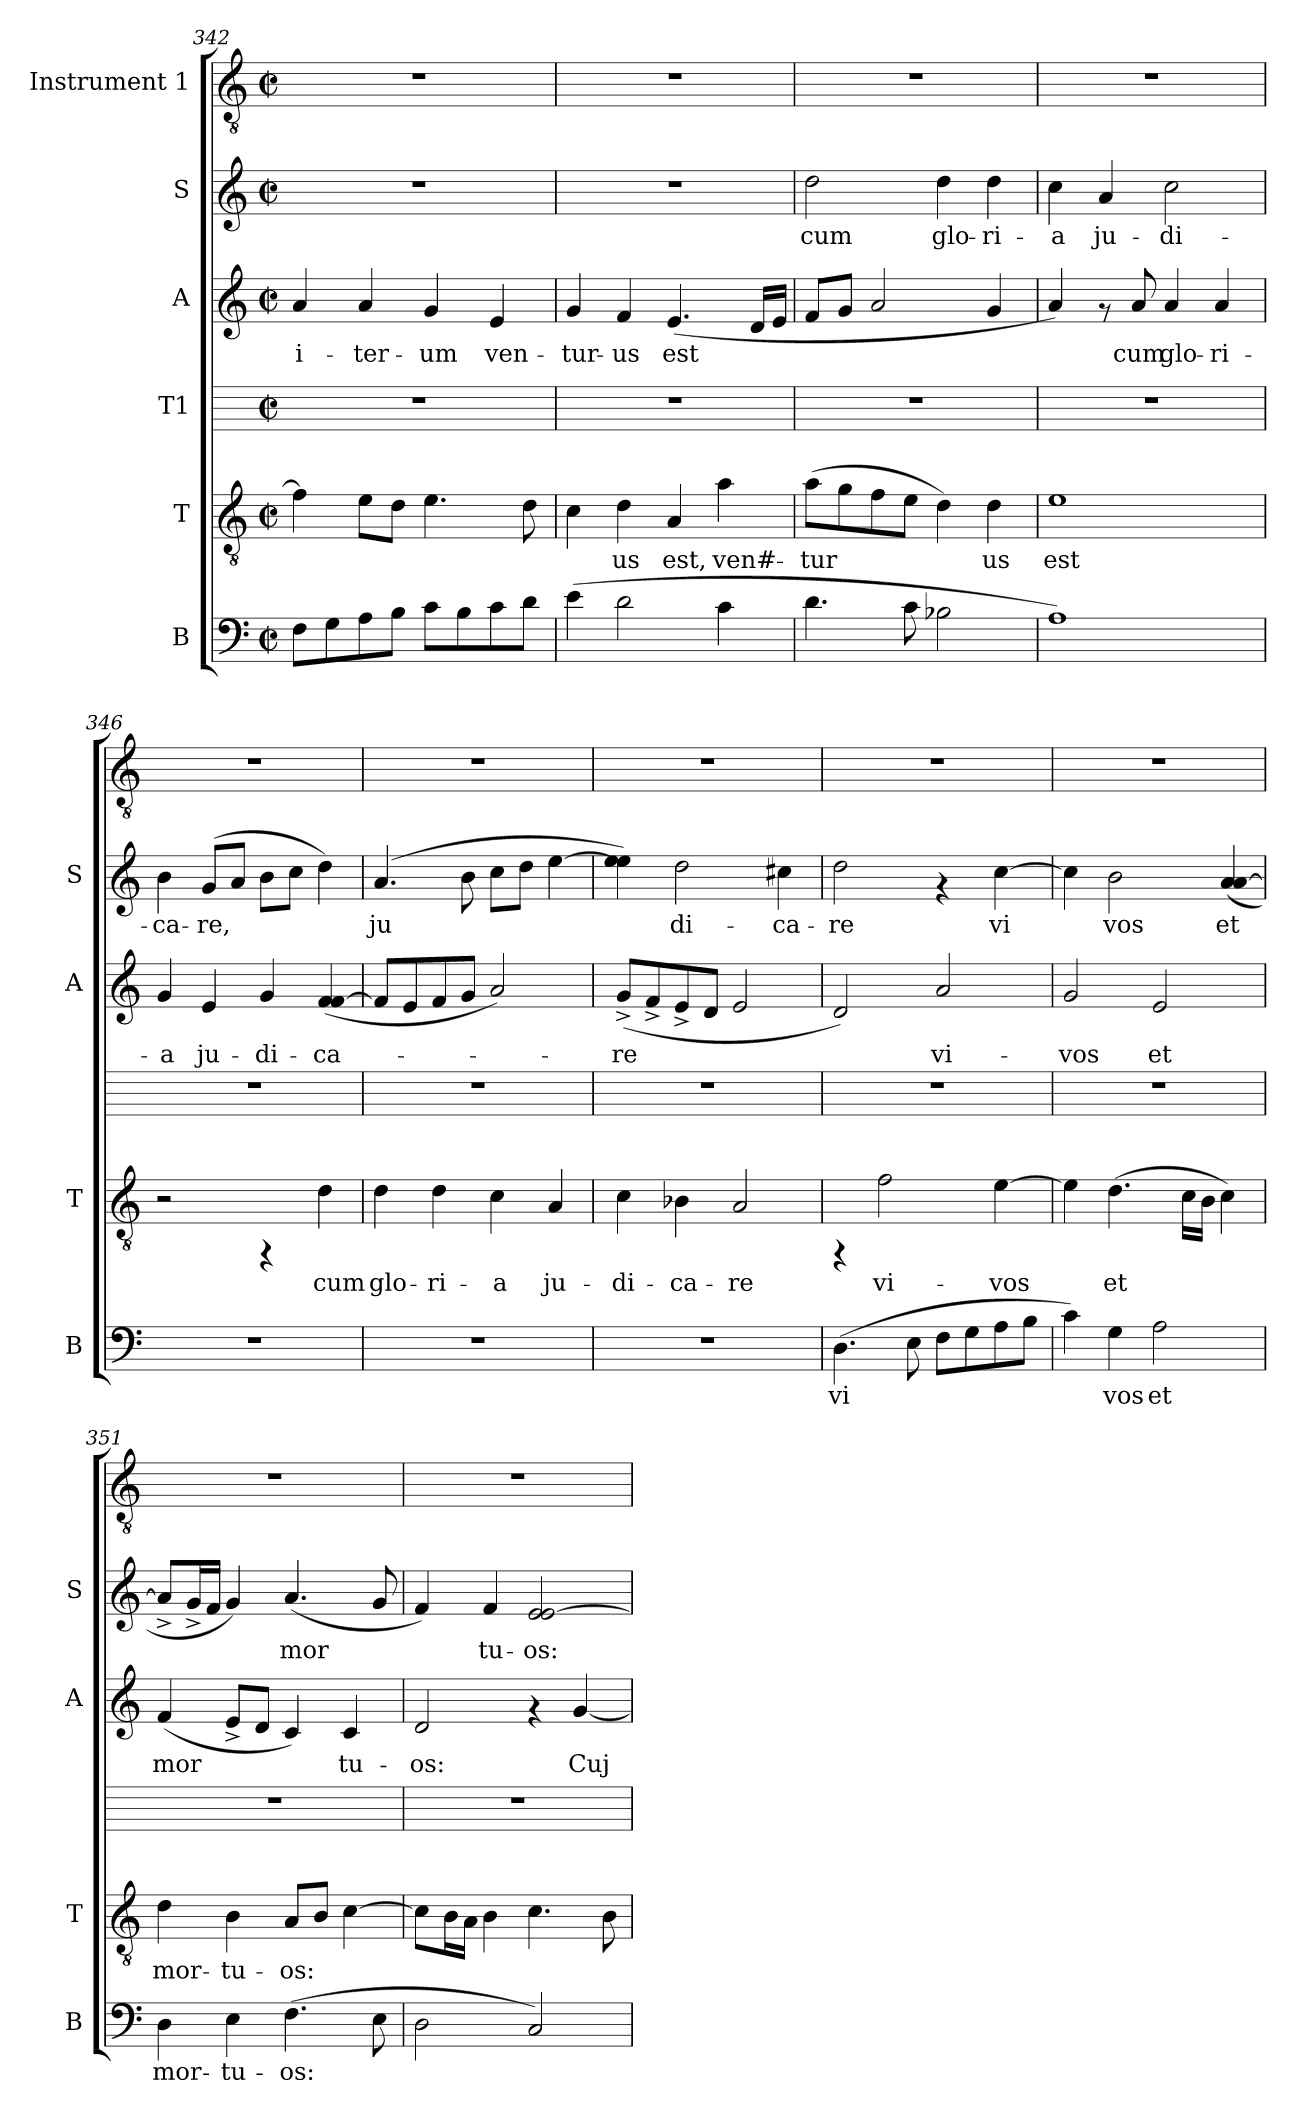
**kern	**text	**kern	**text	**kern	**kern	**text	**kern	**text	**kern
*part6	*part6	*part5	*part5	*part4	*part3	*part3	*part2	*part2	*part1
*staff6	*staff6	*staff5	*staff5	*staff4	*staff3	*staff3	*staff2	*staff2	*staff1
*I"B	*	*I"T	*	*I"T1	*I"A	*	*I"S	*	*I"Instrument 1
*I'B	*	*I'T	*	*	*I'A	*	*I'S	*	*
*clefF4	*	*clefGv2	*	*	*clefG2	*	*clefG2	*	*clefGv2
*k[]	*	*k[]	*	*k[]	*k[]	*	*k[]	*	*k[]
*C:	*	*C:	*	*C:	*C:	*	*C:	*	*C:
*M2/2	*	*M2/2	*	*M2/2	*M2/2	*	*M2/2	*	*M2/2
*met(c|)	*	*met(c|)	*	*met(c|)	*met(c|)	*	*met(c|)	*	*met(c|)
=342	=342	=342	=342	=342	=342	=342	=342	=342	=342
!	!	!	!	!	!	!LO:LY:b:cj	!	!	!
8F\L	.	4f\]	.	1r	4a/	i-	1r	.	1r
8G\	.	.	.	.	.	.	.	.	.
!	!	!	!	!	!	!LO:LY:b:cj	!	!	!
8A\	.	8e\L	.	.	4a/	-ter-	.	.	.
8B\J	.	8d\J	.	.	.	.	.	.	.
!	!	!	!	!	!	!LO:LY:b:cj	!	!	!
8c\L	.	4.e\	.	.	4g/	-um	.	.	.
8B\	.	.	.	.	.	.	.	.	.
!	!	!	!	!	!	!LO:LY:b:cj	!	!	!
8c\	.	.	.	.	4e/	ven-	.	.	.
8d\J	.	8d\	.	.	.	.	.	.	.
!!LO:LB:g=z
=343	=343	=343	=343	=343	=343	=343	=343	=343	=343
!	!	!	!LO:LY:b:cj	!	!	!LO:LY:b:cj	!	!	!
(>4e\	.	4c\	--	1r	4g/	-tur-	1r	.	1r
!	!	!	!LO:LY:b:cj	!	!	!LO:LY:b:cj	!	!	!
2d\	.	4d\	-us	.	4f/	-us	.	.	.
!	!	!	!LO:LY:b:cj	!	!	!LO:LY:b:cj	!	!	!
.	.	4A/	est,	.	(<4.e/	est	.	.	.
!	!	!	!LO:LY:b:cj	!	!	!	!	!	!
4c\	.	4a\	ven#-	.	.	.	.	.	.
!	!	!	!	!	!	!LO:LY:b:cj	!	!	!
.	.	.	.	.	16d/L	.	.	.	.
!	!	!	!	!	!	!LO:LY:b:cj	!	!	!
.	.	.	.	.	16e/J	.	.	.	.
=344	=344	=344	=344	=344	=344	=344	=344	=344	=344
!	!	!	!LO:LY:b:cj	!	!	!	!	!LO:LY:b:cj	!
4.d\	.	(>8a\L	-tur-	1r	8f/L	.	2dd\	cum	1r
!	!	!	!LO:LY:b:cj	!	!	!	!	!	!
.	.	8g\	--	.	8g/J	.	.	.	.
!	!	!	!LO:LY:b:cj	!	!	!	!	!	!
.	.	8f\	--	.	2a/	.	.	.	.
!	!	!	!LO:LY:b:cj	!	!	!	!	!	!
8c\	.	8e\J	--	.	.	.	.	.	.
!	!	!	!LO:LY:b:cj	!	!	!	!	!LO:LY:b:cj	!
2B-\	.	4d\)	--	.	.	.	4dd\	glo-	.
!	!	!	!LO:LY:b:cj	!	!	!	!	!LO:LY:b:cj	!
.	.	4d\	-us	.	4g/	.	4dd\	-ri-	.
=345	=345	=345	=345	=345	=345	=345	=345	=345	=345
!	!	!	!LO:LY:b:cj	!	!	!LO:LY:b:cj	!	!LO:LY:b:cj	!
1A)	.	1e	est	1r	4a/)	.	4cc\	-a	1r
!	!	!	!	!	!	!	!	!LO:LY:b:cj	!
.	.	.	.	.	8rf	.	4a/	ju-	.
!	!	!	!	!	!	!LO:LY:b:cj	!	!	!
.	.	.	.	.	8a/	cum	.	.	.
!	!	!	!	!	!	!LO:LY:b:cj	!	!LO:LY:b:cj	!
.	.	.	.	.	4a/	glo-	2cc\	-di-	.
!	!	!	!	!	!	!LO:LY:b:cj	!	!	!
.	.	.	.	.	4a/	-ri-	.	.	.
=346	=346	=346	=346	=346	=346	=346	=346	=346	=346
!	!	!	!	!	!	!LO:LY:b:cj	!	!LO:LY:b:cj	!
1r	.	2r	.	1r	4g/	-a	4b\	-ca-	1r
!	!	!	!	!	!	!LO:LY:b:cj	!	!LO:LY:b:cj	!
.	.	.	.	.	4e/	ju-	(<8g/L	-re,	.
!	!	!	!	!	!	!	!	!LO:LY:b:cj	!
.	.	.	.	.	.	.	8a/J	.	.
!	!	!	!	!	!	!LO:LY:b:cj	!	!LO:LY:b:cj	!
.	.	4rFF	.	.	4g/	-di-	8b\L	.	.
!	!	!	!	!	!	!	!	!LO:LY:b:cj	!
.	.	.	.	.	.	.	8cc\J	.	.
!	!	!	!LO:LY:b:cj	!	!	!LO:LY:b:cj	!	!LO:LY:b:cj	!
.	.	4d\	cum	.	(<4f/ [<4f/	-ca-	4dd\)	.	.
=347	=347	=347	=347	=347	=347	=347	=347	=347	=347
!	!	!	!LO:LY:b:cj	!	!	!	!	!LO:LY:b:cj	!
1r	.	4d\	glo-	1r	8f/L]	.	(<4.a/	ju-	1r
.	.	.	.	.	8e/	.	.	.	.
!	!	!	!LO:LY:b:cj	!	!	!	!	!	!
.	.	4d\	-ri-	.	8f/	.	.	.	.
!	!	!	!	!	!	!	!	!LO:LY:b:cj	!
.	.	.	.	.	8g/J	.	8b\	-	.
!	!	!	!LO:LY:b:cj	!	!	!	!	!LO:LY:b:cj	!
.	.	4c\	-a	.	2a/)	.	8cc\L	.	.
!	!	!	!	!	!	!	!	!LO:LY:b:cj	!
.	.	.	.	.	.	.	8dd\J	.	.
!	!	!	!LO:LY:b:cj	!	!	!	!	!LO:LY:b:cj	!
.	.	4A/	ju-	.	.	.	[<4ee\	.	.
!!LO:PB:g=z
=348	=348	=348	=348	=348	=348	=348	=348	=348	=348
!	!	!	!LO:LY:b:cj	!	!	!LO:LY:b:cj	!	!LO:LY:b:cj	!
1r	.	4c\	-di-	1r	(<8g^>/L	-re	4ee\ 4ee\])	-	1r
!	!	!	!	!	!	!LO:LY:b:cj	!	!	!
.	.	.	.	.	8f^>/	.	.	.	.
!	!	!	!LO:LY:b:cj	!	!	!LO:LY:b:cj	!	!LO:LY:b:cj	!
.	.	4B-\	-ca-	.	8e^>/	.	2dd\	-di-	.
!	!	!	!	!	!	!LO:LY:b:cj	!	!	!
.	.	.	.	.	8d/J	.	.	.	.
!	!	!	!LO:LY:b:cj	!	!	!LO:LY:b:cj	!	!	!
.	.	2A/	-re	.	2e/	.	.	.	.
!	!	!	!	!	!	!	!	!LO:LY:b:cj	!
.	.	.	.	.	.	.	4cc#\	-ca-	.
=349	=349	=349	=349	=349	=349	=349	=349	=349	=349
!	!LO:LY:b:cj	!	!	!	!	!LO:LY:b:cj	!	!LO:LY:b:cj	!
(>4.D\	vi-	4rFF	.	1r	2d/)	.	2dd\	-re	1r
!	!	!	!LO:LY:b:cj	!	!	!	!	!	!
.	.	2f\	vi-	.	.	.	.	.	.
!	!LO:LY:b:cj	!	!	!	!	!	!	!	!
8E\	-	.	.	.	.	.	.	.	.
!	!LO:LY:b:cj	!	!	!	!	!LO:LY:b:cj	!	!	!
8F\L	.	.	.	.	2a/	vi-	4rf	.	.
!	!LO:LY:b:cj	!	!	!	!	!	!	!	!
8G\	.	.	.	.	.	.	.	.	.
!	!LO:LY:b:cj	!	!LO:LY:b:cj	!	!	!	!	!LO:LY:b:cj	!
8A\	.	[>4e\	-vos	.	.	.	[>4cc\	vi-	.
!	!LO:LY:b:cj	!	!	!	!	!	!	!	!
8B\J	.	.	.	.	.	.	.	.	.
=350	=350	=350	=350	=350	=350	=350	=350	=350	=350
!	!LO:LY:b:cj	!	!LO:LY:b:cj	!	!	!LO:LY:b:cj	!	!LO:LY:b:cj	!
4c\)	-	4e\]	.	1r	2g/	-vos	4cc\]	--	1r
!	!LO:LY:b:cj	!	!LO:LY:b:cj	!	!	!	!	!LO:LY:b:cj	!
4G\	-vos	(>4.d\	et	.	.	.	2b\	-vos	.
!	!LO:LY:b:cj	!	!	!	!	!LO:LY:b:cj	!	!	!
2A\	et	.	.	.	2e/	et	.	.	.
!	!	!	!LO:LY:b:cj	!	!	!	!	!	!
.	.	16c\L	.	.	.	.	.	.	.
!	!	!	!LO:LY:b:cj	!	!	!	!	!	!
.	.	16B\J	.	.	.	.	.	.	.
!	!	!	!LO:LY:b:cj	!	!	!	!	!LO:LY:b:cj	!
.	.	4c\)	.	.	.	.	(<4a/ [<4a/	et	.
=351	=351	=351	=351	=351	=351	=351	=351	=351	=351
!	!LO:LY:b:cj	!	!LO:LY:b:cj	!	!	!LO:LY:b:cj	!	!LO:LY:b:cj	!
4D\	mor-	4d\	mor-	1r	(<4f/	mor-	8a^>/L]	.	1r
!	!	!	!	!	!	!	!	!LO:LY:b:cj	!
.	.	.	.	.	.	.	16g^>/	.	.
!	!	!	!	!	!	!	!	!LO:LY:b:cj	!
.	.	.	.	.	.	.	16f/J	.	.
!	!LO:LY:b:cj	!	!LO:LY:b:cj	!	!	!LO:LY:b:cj	!	!LO:LY:b:cj	!
4E\	-tu-	4B\	-tu-	.	8e^>/L	--	4g/)	.	.
!	!	!	!	!	!	!LO:LY:b:cj	!	!	!
.	.	.	.	.	8d/J	--	.	.	.
!	!LO:LY:b:cj	!	!LO:LY:b:cj	!	!	!LO:LY:b:cj	!	!LO:LY:b:cj	!
(>4.F\	-os:	8A/L	-os:	.	4c/)	--	(<4.a/	mor-	.
!	!	!	!LO:LY:b:cj	!	!	!	!	!	!
.	.	8B/J	.	.	.	.	.	.	.
!	!	!	!LO:LY:b:cj	!	!	!LO:LY:b:cj	!	!	!
.	.	[>4c\	.	.	4c/	-tu-	.	.	.
!	!LO:LY:b:cj	!	!	!	!	!	!	!LO:LY:b:cj	!
8E\	.	.	.	.	.	.	8g/	-	.
=352	=352	=352	=352	=352	=352	=352	=352	=352	=352
!	!	!	!	!	!	!LO:LY:b:cj	!	!LO:LY:b:cj	!
2D\	.	8c\L]	.	1r	2d/	-os:	4f/)	-	1r
.	.	16B\	.	.	.	.	.	.	.
.	.	16A\J	.	.	.	.	.	.	.
!	!	!	!	!	!	!	!	!LO:LY:b:cj	!
.	.	4B\	.	.	.	.	4f/	-tu-	.
!	!	!	!	!	!	!	!	!LO:LY:b:cj	!
2C/)	.	4.c\	.	.	4rf	.	2e/ [>2e/	-os:	.
!	!	!	!	!	!	!LO:LY:b:cj	!	!	!
.	.	.	.	.	[>4g/	Cuj-	.	.	.
.	.	8B\	.	.	.	.	.	.	.
=	=	=	=	=	=	=	=	=	=
*-	*-	*-	*-	*-	*-	*-	*-	*-	*-
